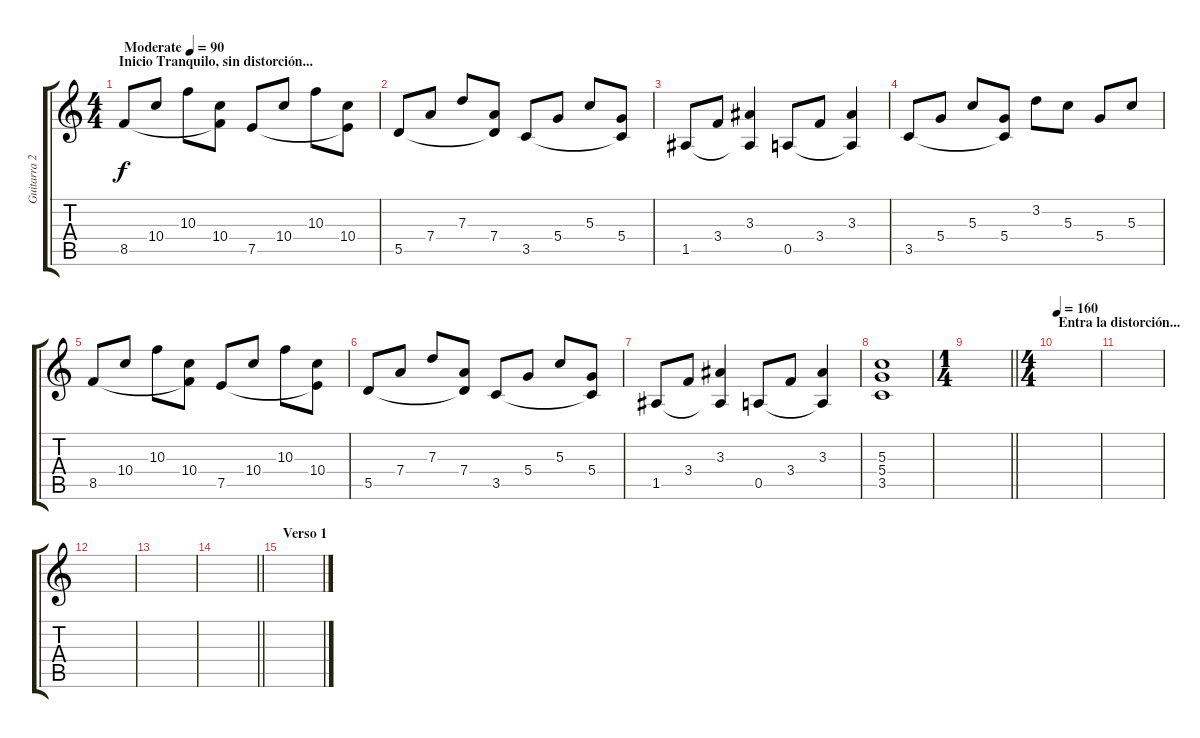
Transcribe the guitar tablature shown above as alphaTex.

\track ("Guitarra 2 sin distorción" "Guitarra 2") {instrument electricguitarclean}
\staff {score tabs}
\tuning (E4 B3 G3 D3 A2 E2) {hide}
\ts (4 4)
\section ("" "Inicio Tranquilo, sin distorción...")
\tempo (90 "Moderate")
\clef g2
\ks c
8.5.8{dy f instrument electricguitarclean} 10.4.8 10.3.8 (10.4 8.5{t}).8 7.5.8 10.4.8 10.3.8 (10.4 7.5{t}).8 |
5.5.8 7.4.8 7.3.8 (7.4 5.5{t}).8 3.5.8 5.4.8 5.3.8 (5.4 3.5{t}).8 |
1.5.8 3.4.8 (3.3 1.5{t}).4 0.5.8 3.4.8 (3.3 0.5{t}).4 |
3.5.8 5.4.8 5.3.8 (5.4 3.5{t}).8 3.2.8 5.3.8 5.4.8 5.3.8 |
8.5.8 10.4.8 10.3.8 (10.4 8.5{t}).8 7.5.8 10.4.8 10.3.8 (10.4 7.5{t}).8 |
5.5.8 7.4.8 7.3.8 (7.4 5.5{t}).8 3.5.8 5.4.8 5.3.8 (5.4 3.5{t}).8 |
1.5.8 3.4.8 (3.3 1.5{t}).4 0.5.8 3.4.8 (3.3 0.5{t}).4 |
(5.3 5.4 3.5).1 |
\ts (1 4)
\barLineRight lightlight
|
\ts (4 4)
\section ("" "Entra la distorción...")
\tempo 160
|
|
|
|
\barLineRight lightlight
|
\section ("" "Verso 1")
